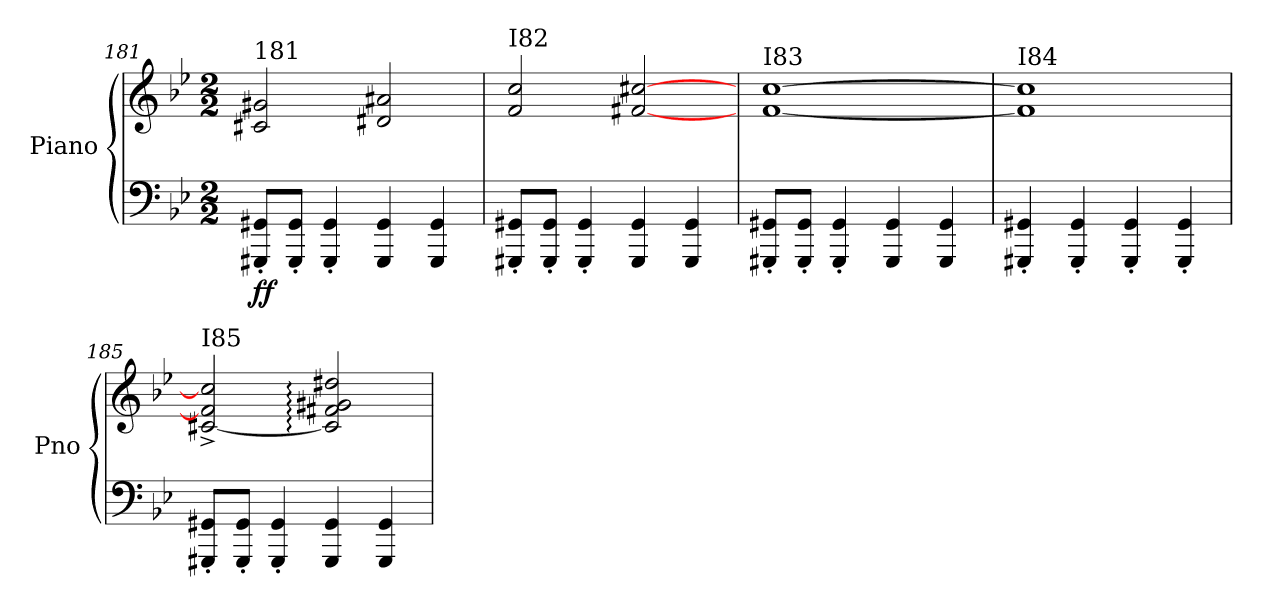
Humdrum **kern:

**kern	**kern	**dynam
*part1	*part1	*part1
*staff2	*staff1	*staff1/2
*I"Piano	*	*
*I'Pno	*	*
!!LO:PB:g=z
*clefF4	*clefG2	*
*k[b-e-]	*k[b-e-]	*
*B-:	*B-:	*
*M2/2	*M2/2	*
=181	=181	=181
!	!LO:TX:a:t=181	!
!	!	!LO:DY:b=2
!	!	!LO:DY:n=1:b
8GGG#X/' 8GG#X/'L	2c#X/ 2g#X/	f f
8GGG#/' 8GG#/'J	.	.
4GGG#/' 4GG#/'	.	.
4GGG#/ 4GG#/	2d#X/ 2a#X/	.
4GGG#/ 4GG#/	.	.
=182	=182	=182
!	!LO:TX:a:t=I82	!
8GGG#X/' 8GG#X/'L	2f/ 2cc/	.
8GGG#/' 8GG#/'J	.	.
4GGG#/' 4GG#/'	.	.
4GGG#/ 4GG#/	[2f#X/ [2cc#X/	.
4GGG#/ 4GG#/	.	.
=183	=183	=183
*	*^	*
!	!LO:TX:a:t=I83	!	!
8GGG#X/' 8GG#X/'L	[1cc	[1f	.
8GGG#/' 8GG#/'J	.	.	.
4GGG#/' 4GG#/'	.	.	.
4GGG#/ 4GG#/	.	.	.
4GGG#/ 4GG#/	.	.	.
=184	=184	=184	=184
!	!LO:TX:a:t=I84	!	!
4GGG#X/' 4GG#X/'	1cc]	1f]	.
4GGG#/' 4GG#/'	.	.	.
4GGG#/' 4GG#/'	.	.	.
4GGG#/' 4GG#/'	.	.	.
*	*v	*v	*
!!LO:LB:g=z
=185	=185	=185
!	!LO:TX:a:t=I85	!
8GGG#X/' 8GG#X/'L	[2c#X/^ 2f#/]^ 2cc#/]^	.
8GGG#/' 8GG#/'J	.	.
4GGG#/' 4GG#/'	.	.
4GGG#/ 4GG#/	2c#/]: 2f#X/: 2g#X/: 2dd#X/:	.
4GGG#/ 4GG#/	.	.
=	=	=
*-	*-	*-
